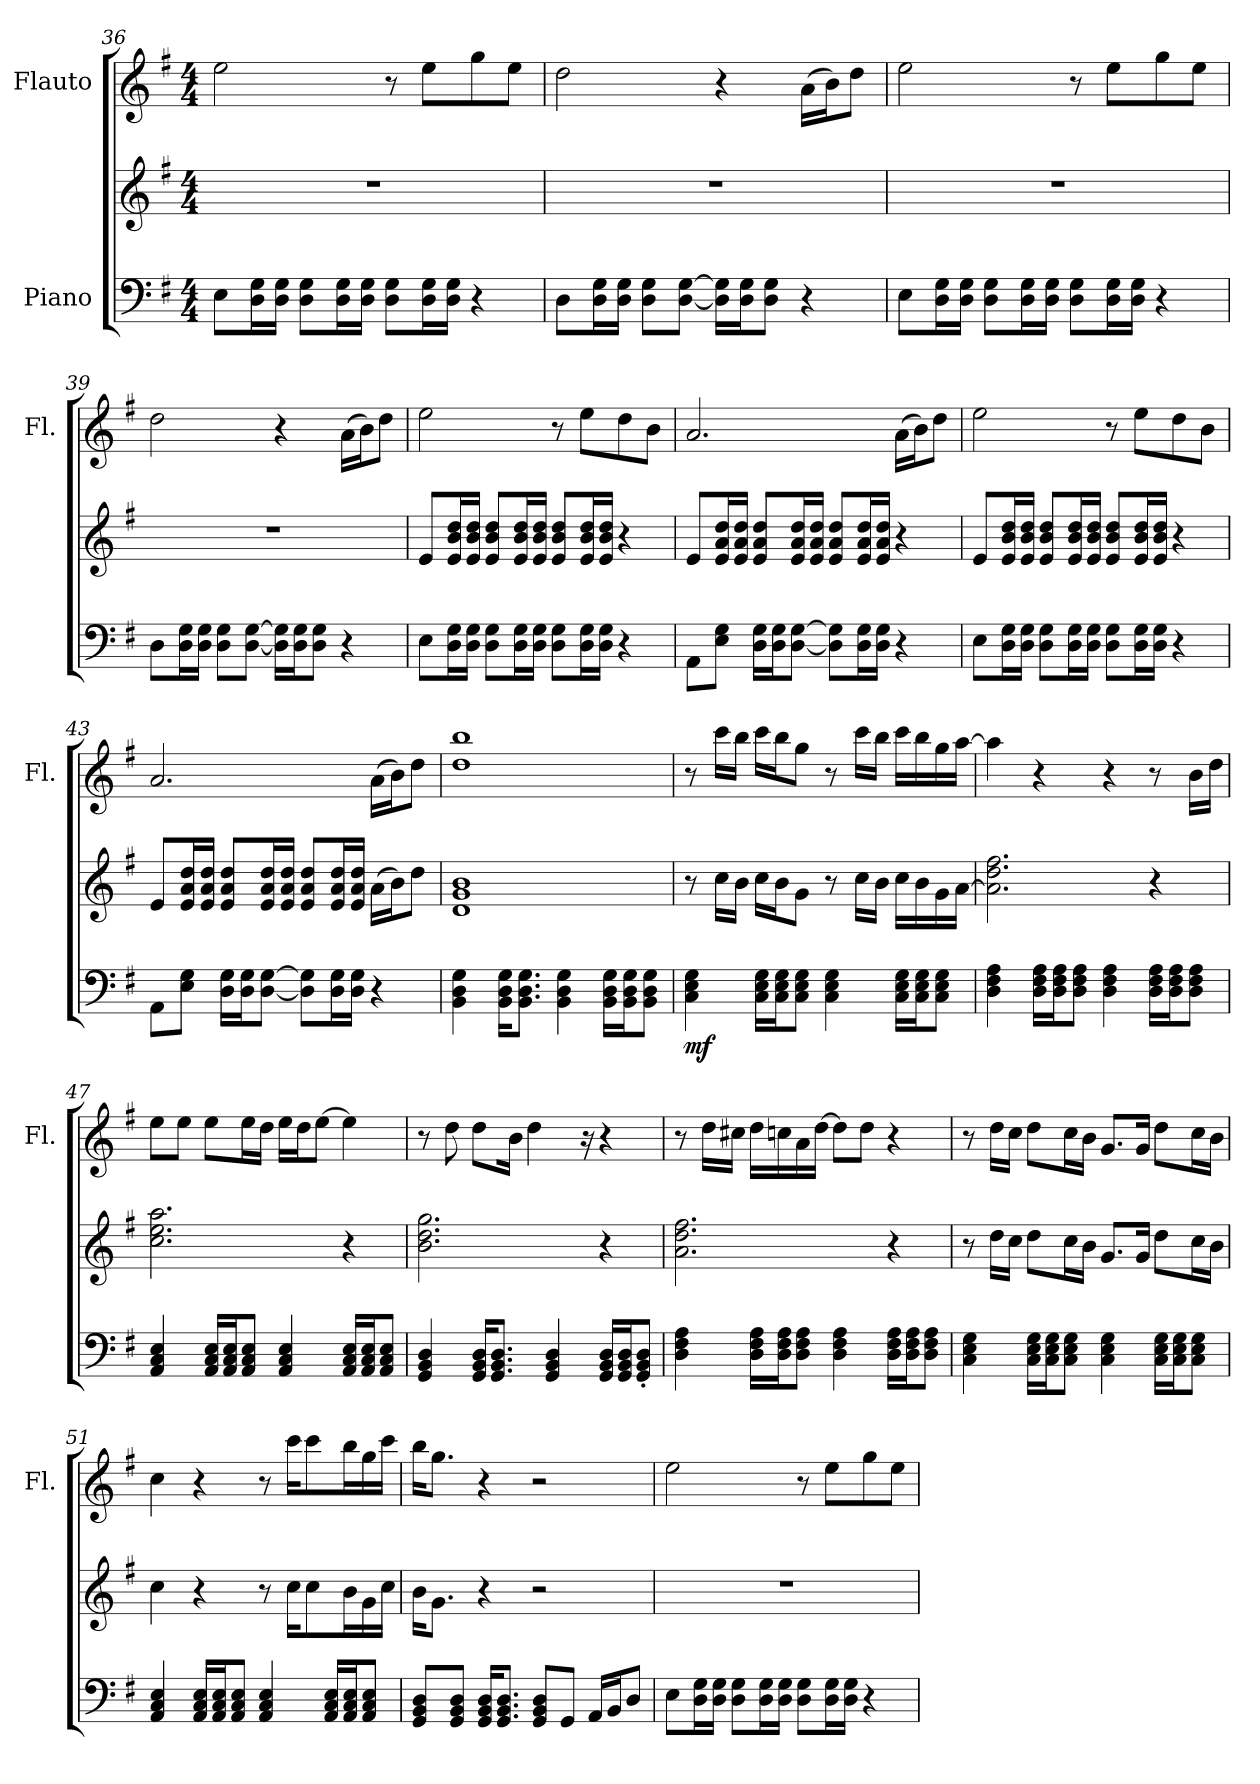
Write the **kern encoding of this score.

**kern	**kern	**dynam	**kern
*part2	*part2	*part2	*part1
*staff3	*staff2	*staff2/3	*staff1
*I"Piano	*	*	*I"Flauto
*	*	*	*I'Fl.
*clefF4	*clefG2	*	*clefG2
*k[f#]	*k[f#]	*	*k[f#]
*M4/4	*M4/4	*	*M4/4
=36	=36	=36	=36
8E\L	1r	.	2ee\
16D\ 16G\L	.	.	.
16D\ 16G\JJ	.	.	.
8D\ 8G\L	.	.	.
16D\ 16G\L	.	.	.
16D\ 16G\JJ	.	.	.
8D\ 8G\L	.	.	8r
16D\ 16G\L	.	.	8ee\L
16D\ 16G\JJ	.	.	.
4r	.	.	8gg\
.	.	.	8ee\J
=37	=37	=37	=37
8D\L	1r	.	2dd\
16D\ 16G\L	.	.	.
16D\ 16G\JJ	.	.	.
8D\ 8G\L	.	.	.
[8D\ [8G\J	.	.	.
16D\] 16G\]LL	.	.	4r
16D\ 16G\J	.	.	.
8D\ 8G\J	.	.	.
4r	.	.	(16a\LL
.	.	.	16b\J)
.	.	.	8dd\J
!!LO:PB:g=z
=38	=38	=38	=38
8E\L	1r	.	2ee\
16D\ 16G\L	.	.	.
16D\ 16G\JJ	.	.	.
8D\ 8G\L	.	.	.
16D\ 16G\L	.	.	.
16D\ 16G\JJ	.	.	.
8D\ 8G\L	.	.	8r
16D\ 16G\L	.	.	8ee\L
16D\ 16G\JJ	.	.	.
4r	.	.	8gg\
.	.	.	8ee\J
=39	=39	=39	=39
8D\L	1r	.	2dd\
16D\ 16G\L	.	.	.
16D\ 16G\JJ	.	.	.
8D\ 8G\L	.	.	.
[8D\ [8G\J	.	.	.
16D\] 16G\]LL	.	.	4r
16D\ 16G\J	.	.	.
8D\ 8G\J	.	.	.
4r	.	.	(16a\LL
.	.	.	16b\J)
.	.	.	8dd\J
=40	=40	=40	=40
8E\L	8e/L	.	2ee\
16D\ 16G\L	16e/ 16b/ 16dd/L	.	.
16D\ 16G\JJ	16e/ 16b/ 16dd/JJ	.	.
8D\ 8G\L	8e/ 8b/ 8dd/L	.	.
16D\ 16G\L	16e/ 16b/ 16dd/L	.	.
16D\ 16G\JJ	16e/ 16b/ 16dd/JJ	.	.
8D\ 8G\L	8e/ 8b/ 8dd/L	.	8r
16D\ 16G\L	16e/ 16b/ 16dd/L	.	8ee\L
16D\ 16G\JJ	16e/ 16b/ 16dd/JJ	.	.
4r	4r	.	8dd\
.	.	.	8b\J
=41	=41	=41	=41
8AA\L	8e/L	.	2.a/
8E\ 8G\J	16e/ 16a/ 16dd/L	.	.
.	16e/ 16a/ 16dd/JJ	.	.
16D\ 16G\LL	8e/ 8a/ 8dd/L	.	.
16D\ 16G\J	.	.	.
[8D\ [8G\J	16e/ 16a/ 16dd/L	.	.
.	16e/ 16a/ 16dd/JJ	.	.
8D\] 8G\]L	8e/ 8a/ 8dd/L	.	.
16D\ 16G\L	16e/ 16a/ 16dd/L	.	.
16D\ 16G\JJ	16e/ 16a/ 16dd/JJ	.	.
4r	4r	.	(16a\LL
.	.	.	16b\J)
.	.	.	8dd\J
!!LO:LB:g=z
=42	=42	=42	=42
8E\L	8e/L	.	2ee\
16D\ 16G\L	16e/ 16b/ 16dd/L	.	.
16D\ 16G\JJ	16e/ 16b/ 16dd/JJ	.	.
8D\ 8G\L	8e/ 8b/ 8dd/L	.	.
16D\ 16G\L	16e/ 16b/ 16dd/L	.	.
16D\ 16G\JJ	16e/ 16b/ 16dd/JJ	.	.
8D\ 8G\L	8e/ 8b/ 8dd/L	.	8r
16D\ 16G\L	16e/ 16b/ 16dd/L	.	8ee\L
16D\ 16G\JJ	16e/ 16b/ 16dd/JJ	.	.
4r	4r	.	8dd\
.	.	.	8b\J
=43	=43	=43	=43
8AA\L	8e/L	.	2.a/
8E\ 8G\J	16e/ 16a/ 16dd/L	.	.
.	16e/ 16a/ 16dd/JJ	.	.
16D\ 16G\LL	8e/ 8a/ 8dd/L	.	.
16D\ 16G\J	.	.	.
[8D\ [8G\J	16e/ 16a/ 16dd/L	.	.
.	16e/ 16a/ 16dd/JJ	.	.
8D\] 8G\]L	8e/ 8a/ 8dd/L	.	.
16D\ 16G\L	16e/ 16a/ 16dd/L	.	.
16D\ 16G\JJ	16e/ 16a/ 16dd/JJ	.	.
4r	(16a\LL	.	(16a\LL
.	16b\J)	.	16b\J)
.	8dd\J	.	8dd\J
=44	=44	=44	=44
4BB\ 4D\ 4G\	1d 1g 1b	.	1dd 1bb
16BB\ 16D\ 16G\KL	.	.	.
8.BB\ 8.D\ 8.G\J	.	.	.
4BB\ 4D\ 4G\	.	.	.
16BB\ 16D\ 16G\LL	.	.	.
16BB\ 16D\ 16G\J	.	.	.
8BB\ 8D\ 8G\J	.	.	.
=45	=45	=45	=45
!	!	!LO:DY:b=2	!
4C\ 4E\ 4G\	8r	mf	8r
.	16cc\LL	.	16ccc\LL
.	16b\JJ	.	16bb\JJ
16C\ 16E\ 16G\LL	16cc\LL	.	16ccc\LL
16C\ 16E\ 16G\J	16b\J	.	16bb\J
8C\ 8E\ 8G\J	8g\J	.	8gg\J
4C\ 4E\ 4G\	8r	.	8r
.	16cc\LL	.	16ccc\LL
.	16b\JJ	.	16bb\JJ
16C\ 16E\ 16G\LL	16cc\LL	.	16ccc\LL
16C\ 16E\ 16G\J	16b\	.	16bb\
8C\ 8E\ 8G\J	16g\	.	16gg\
.	[16a\JJ	.	[16aa\JJ
!!LO:LB:g=z
=46	=46	=46	=46
4D\ 4F#\ 4A\	2.a\] 2.dd\ 2.ff#\	.	4aa\]
16D\ 16F#\ 16A\LL	.	.	4r
16D\ 16F#\ 16A\J	.	.	.
8D\ 8F#\ 8A\J	.	.	.
4D\ 4F#\ 4A\	.	.	4r
16D\ 16F#\ 16A\LL	4r	.	8r
16D\ 16F#\ 16A\J	.	.	.
8D\ 8F#\ 8A\J	.	.	16b\LL
.	.	.	16dd\JJ
=47	=47	=47	=47
4AA/ 4C/ 4E/	2.cc\ 2.ee\ 2.aa\	.	8ee\L
.	.	.	8ee\J
16AA/ 16C/ 16E/LL	.	.	8ee\L
16AA/ 16C/ 16E/J	.	.	.
8AA/ 8C/ 8E/J	.	.	16ee\L
.	.	.	16dd\JJ
4AA/ 4C/ 4E/	.	.	16ee\LL
.	.	.	16dd\J
.	.	.	[8ee\J
16AA/ 16C/ 16E/LL	4r	.	4ee\]
16AA/ 16C/ 16E/J	.	.	.
8AA/ 8C/ 8E/J	.	.	.
=48	=48	=48	=48
4GG/ 4BB/ 4D/	2.b\ 2.dd\ 2.gg\	.	8r
.	.	.	8dd\
16GG/ 16BB/ 16D/KL	.	.	8dd\L
8.GG/ 8.BB/ 8.D/J	.	.	.
.	.	.	16b\Jk
.	.	.	4dd\
4GG/ 4BB/ 4D/	.	.	.
.	.	.	16r
16GG/ 16BB/ 16D/LL	4r	.	4r
16GG/ 16BB/ 16D/J	.	.	.
8GG/' 8BB/' 8D/'J	.	.	.
=49	=49	=49	=49
4D\ 4F#\ 4A\	2.a\ 2.dd\ 2.ff#\	.	8r
.	.	.	16dd\LL
.	.	.	16cc#X\JJ
16D\ 16F#\ 16A\LL	.	.	16dd\LL
16D\ 16F#\ 16A\J	.	.	16ccn\
8D\ 8F#\ 8A\J	.	.	16a\
.	.	.	[16dd\JJ
4D\ 4F#\ 4A\	.	.	8dd\L]
.	.	.	8dd\J
16D\ 16F#\ 16A\LL	4r	.	4r
16D\ 16F#\ 16A\J	.	.	.
8D\ 8F#\ 8A\J	.	.	.
!!LO:LB:g=z
=50	=50	=50	=50
4C\ 4E\ 4G\	8r	.	8r
.	16dd\LL	.	16dd\LL
.	16cc\JJ	.	16cc\JJ
16C\ 16E\ 16G\LL	8dd\L	.	8dd\L
16C\ 16E\ 16G\J	.	.	.
8C\ 8E\ 8G\J	16cc\L	.	16cc\L
.	16b\JJ	.	16b\JJ
4C\ 4E\ 4G\	8.g/L	.	8.g/L
.	16g/Jk	.	16g/Jk
16C\ 16E\ 16G\LL	8dd\L	.	8dd\L
16C\ 16E\ 16G\J	.	.	.
8C\ 8E\ 8G\J	16cc\L	.	16cc\L
.	16b\JJ	.	16b\JJ
=51	=51	=51	=51
4AA/ 4C/ 4E/	4cc\	.	4cc\
16AA/ 16C/ 16E/LL	4r	.	4r
16AA/ 16C/ 16E/J	.	.	.
8AA/ 8C/ 8E/J	.	.	.
4AA/ 4C/ 4E/	8r	.	8r
.	16cc\KL	.	16ccc\KL
.	8cc\	.	8ccc\
16AA/ 16C/ 16E/LL	.	.	.
16AA/ 16C/ 16E/J	16b\L	.	16bb\L
8AA/ 8C/ 8E/J	16g\	.	16gg\
.	16cc\JJ	.	16ccc\JJ
=52	=52	=52	=52
8GG/ 8BB/ 8D/L	16b\KL	.	16bb\KL
.	8.g\J	.	8.gg\J
8GG/ 8BB/ 8D/J	.	.	.
16GG/ 16BB/ 16D/KL	4r	.	4r
8.GG/ 8.BB/ 8.D/J	.	.	.
8GG/ 8BB/ 8D/L	2r	.	2r
8GG/J	.	.	.
16AA/LL	.	.	.
16BB/J	.	.	.
8D/J	.	.	.
=53	=53	=53	=53
8E\L	1r	.	2ee\
16D\ 16G\L	.	.	.
16D\ 16G\JJ	.	.	.
8D\ 8G\L	.	.	.
16D\ 16G\L	.	.	.
16D\ 16G\JJ	.	.	.
8D\ 8G\L	.	.	8r
16D\ 16G\L	.	.	8ee\L
16D\ 16G\JJ	.	.	.
4r	.	.	8gg\
.	.	.	8ee\J
=	=	=	=
*-	*-	*-	*-
